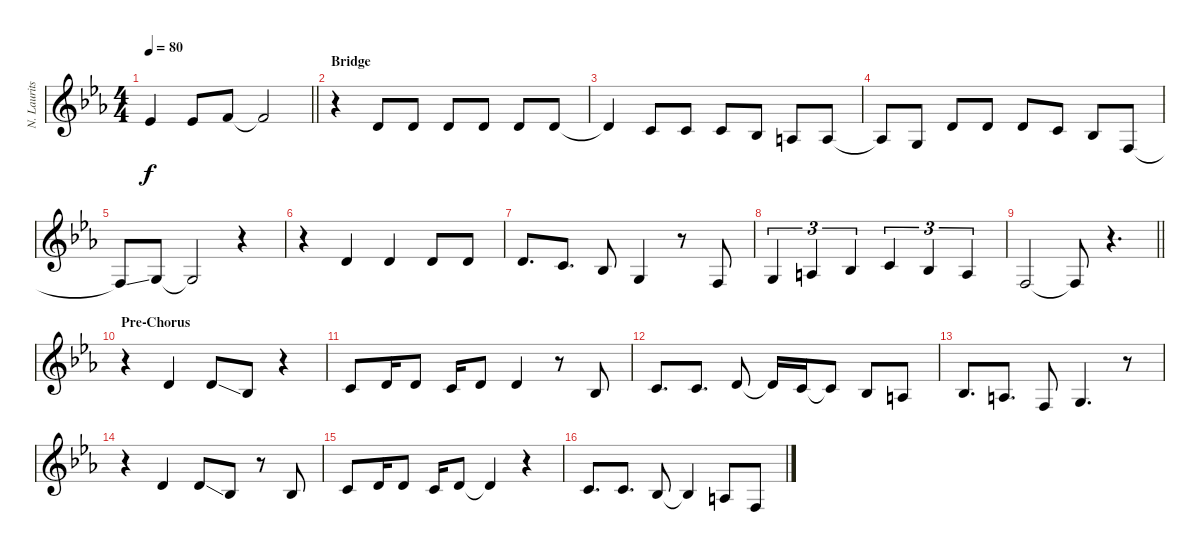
\track ("N. Lauritsen (Lead Vocals)" "N. Laurits") {instrument violin}
\staff {score}
\tuning (E4 B3 G3 D3 A2 E2) {hide}
\ts (4 4)
\tempo 80
\clef g2
\barLineRight lightlight
\ks eb
8.3.4{dy f} 8.3.8 10.3.8 10.3{t}.2 |
\section ("" "Bridge")
r.4 7.3.8 7.3.8 7.3.8 7.3.8 7.3.8 7.3.8 |
7.3{t}.4 5.3.8 5.3.8 5.3.8 3.3.8 2.3.8 2.3.8 |
2.3{t}.8 0.3.8 7.3.8 7.3.8 7.3.8 5.3.8 3.3.8 3.4.8 |
3.4{ss t}.8 5.4.8 5.4{t}.2 r.4 |
r.4 7.3.4 7.3.4 7.3.8 7.3.8 |
7.3.8{d} 5.3.8{d} 3.3.8 5.4.4 r.8 3.4.8 |
5.4.4{tu (3 2)} 7.4.4{tu (3 2)} 8.4.4{tu (3 2)} 5.3.4{tu (3 2)} 8.4.4{tu (3 2)} 7.4.4{tu (3 2)} |
\barLineRight lightlight
3.4.2 3.4{t}.8 r.4{d} |
\section ("" "Pre-Chorus")
r.4 7.3.4 7.3{ss}.8 3.3.8 r.4 |
5.3.8 7.3.16 7.3.8 5.3.16 7.3.8 7.3.4 r.8 3.3.8 |
5.3.8{d} 5.3.8{d} 7.3.8 7.3{t}.16 5.3.16 5.3{t}.8 8.4.8 7.4.8 |
8.4.8{d} 7.4.8{d} 3.4.8 5.4.4{d} r.8 |
r.4 7.3.4 7.3{ss}.8 3.3.8 r.8 3.3.8 |
5.3.8 7.3.16 7.3.8 5.3.16 7.3.8 7.3{t}.4 r.4 |
5.3.8{d} 5.3.8{d} 3.3.8 3.3{t}.4 2.3.8 3.4.8
